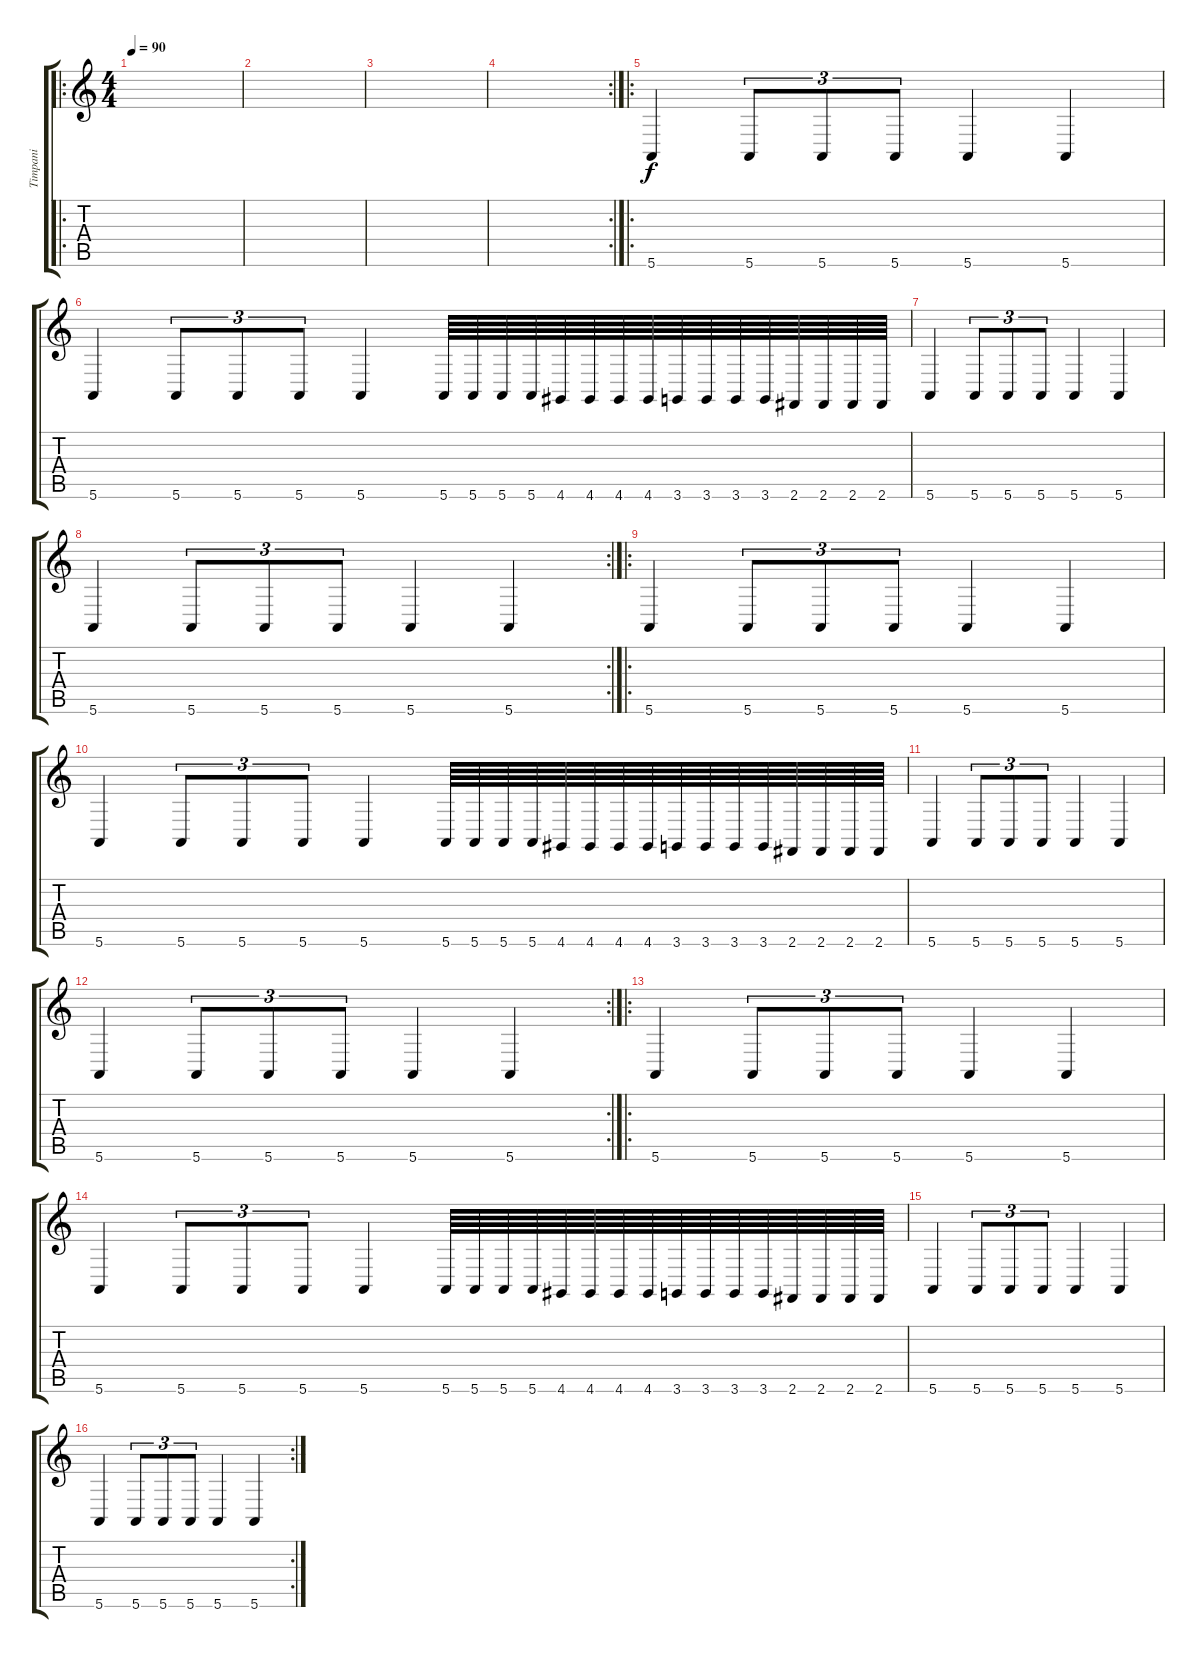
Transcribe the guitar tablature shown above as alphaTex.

\track ("Timpani" "Timpani") {instrument timpani}
\staff {score tabs}
\tuning (E4 B3 G3 D3 A2 E2) {hide}
\ro
\ts (4 4)
\tempo 90
\clef g2
\ks c
|
|
|
\rc 2
|
\ro
5.6.4 5.6.8{tu (3 2)} 5.6.8{tu (3 2)} 5.6.8{tu (3 2)} 5.6.4 5.6.4 |
5.6.4 5.6.8{tu (3 2)} 5.6.8{tu (3 2)} 5.6.8{tu (3 2)} 5.6.4 5.6.64 5.6.64 5.6.64 5.6.64 4.6.64 4.6.64 4.6.64 4.6.64 3.6.64 3.6.64 3.6.64 3.6.64 2.6.64 2.6.64 2.6.64 2.6.64 |
5.6.4 5.6.8{tu (3 2)} 5.6.8{tu (3 2)} 5.6.8{tu (3 2)} 5.6.4 5.6.4 |
\rc 2
5.6.4 5.6.8{tu (3 2)} 5.6.8{tu (3 2)} 5.6.8{tu (3 2)} 5.6.4 5.6.4 |
\ro
5.6.4 5.6.8{tu (3 2)} 5.6.8{tu (3 2)} 5.6.8{tu (3 2)} 5.6.4 5.6.4 |
5.6.4 5.6.8{tu (3 2)} 5.6.8{tu (3 2)} 5.6.8{tu (3 2)} 5.6.4 5.6.64 5.6.64 5.6.64 5.6.64 4.6.64 4.6.64 4.6.64 4.6.64 3.6.64 3.6.64 3.6.64 3.6.64 2.6.64 2.6.64 2.6.64 2.6.64 |
5.6.4 5.6.8{tu (3 2)} 5.6.8{tu (3 2)} 5.6.8{tu (3 2)} 5.6.4 5.6.4 |
\rc 2
5.6.4 5.6.8{tu (3 2)} 5.6.8{tu (3 2)} 5.6.8{tu (3 2)} 5.6.4 5.6.4 |
\ro
5.6.4 5.6.8{tu (3 2)} 5.6.8{tu (3 2)} 5.6.8{tu (3 2)} 5.6.4 5.6.4 |
5.6.4 5.6.8{tu (3 2)} 5.6.8{tu (3 2)} 5.6.8{tu (3 2)} 5.6.4 5.6.64 5.6.64 5.6.64 5.6.64 4.6.64 4.6.64 4.6.64 4.6.64 3.6.64 3.6.64 3.6.64 3.6.64 2.6.64 2.6.64 2.6.64 2.6.64 |
5.6.4 5.6.8{tu (3 2)} 5.6.8{tu (3 2)} 5.6.8{tu (3 2)} 5.6.4 5.6.4 |
\rc 2
5.6.4 5.6.8{tu (3 2)} 5.6.8{tu (3 2)} 5.6.8{tu (3 2)} 5.6.4 5.6.4
